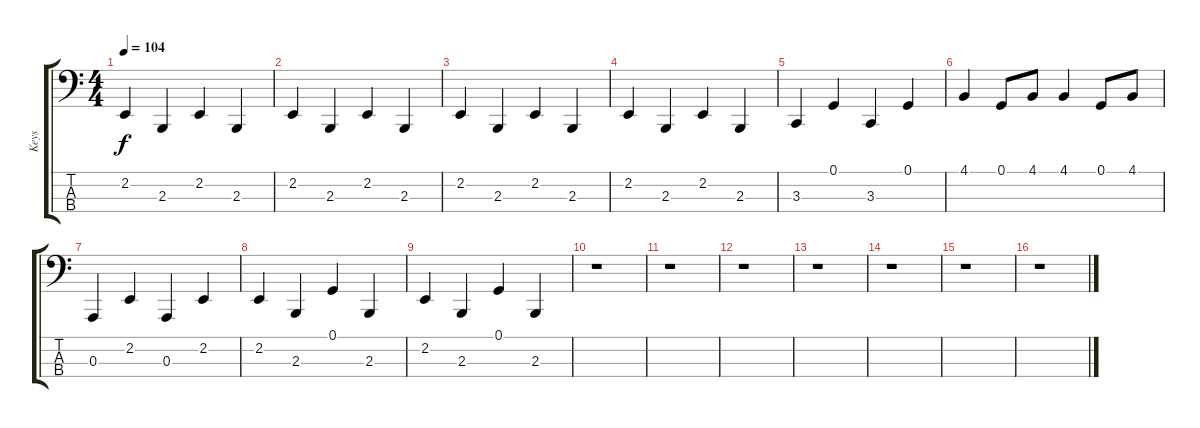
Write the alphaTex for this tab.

\track ("Keys" "Keys") {instrument electricpiano1}
\staff {score tabs}
\tuning (G2 D2 A1 E1) {hide}
\ts (4 4)
\tempo 104
\clef f4
\ks c
2.2.4{dy f} 2.3.4 2.2.4 2.3.4 |
2.2.4 2.3.4 2.2.4 2.3.4 |
2.2.4 2.3.4 2.2.4 2.3.4 |
2.2.4 2.3.4 2.2.4 2.3.4 |
3.3.4 0.1.4 3.3.4 0.1.4 |
4.1.4 0.1.8 4.1.8 4.1.4 0.1.8 4.1.8 |
0.3.4 2.2.4 0.3.4 2.2.4 |
2.2.4 2.3.4 0.1.4 2.3.4 |
2.2.4 2.3.4 0.1.4 2.3.4 |
r.1 |
r.1 |
r.1 |
r.1 |
r.1 |
r.1 |
r.1
